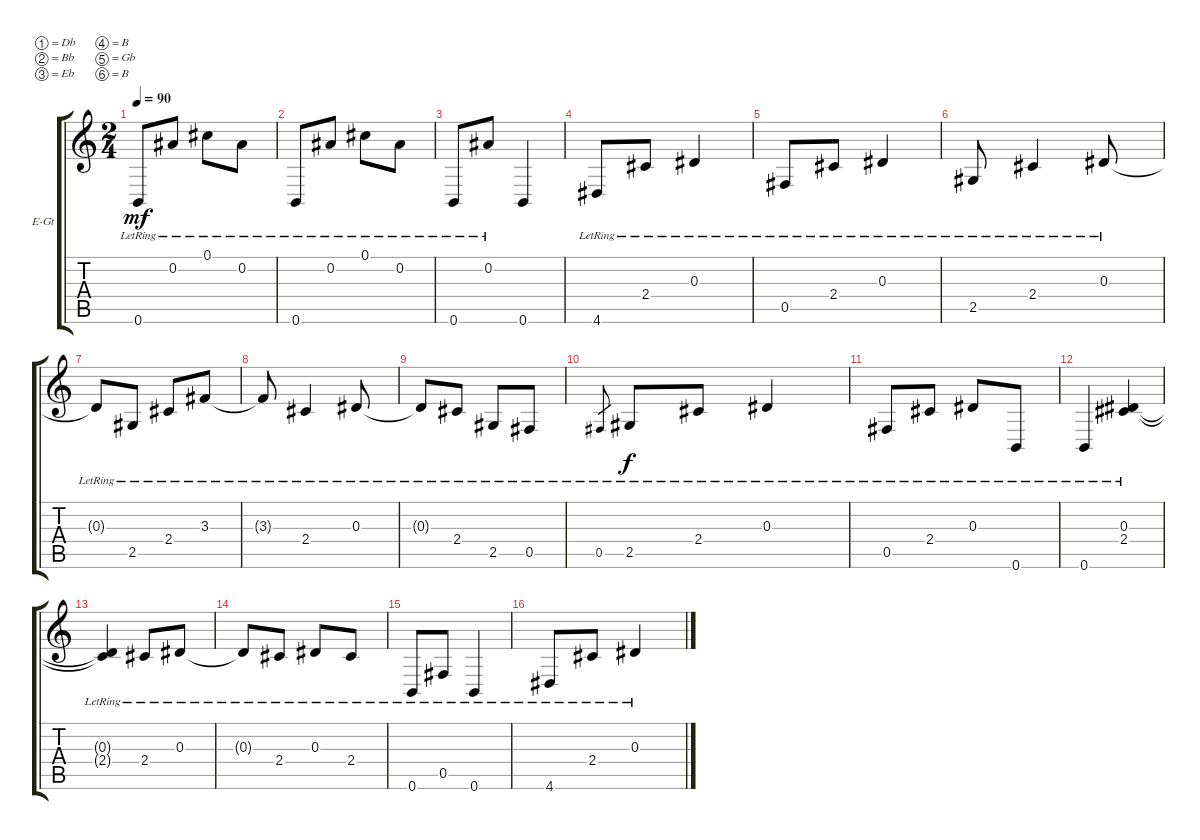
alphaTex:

\bracketExtendMode groupsimilarinstruments
\firstSystemTrackNameOrientation horizontal
\otherSystemsTrackNameOrientation horizontal
\track ("Track 1" "E-Gt") {instrument electricguitarclean}
\staff {score tabs}
\tuning (Db4 Bb3 Eb3 B2 Gb2 B1)
\ts (2 4)
\tempo 90
\clef g2
\ks c
0.6{lr}.8{dy mf} 0.2{lr}.8 0.1{lr}.8 0.2{lr}.8 |
0.6{lr}.8 0.2{lr}.8 0.1{lr}.8 0.2{lr}.8 |
0.6{lr}.8 0.2{lr}.8 0.6.4 |
4.6{lr}.8 2.4{lr}.8 0.3{lr}.4 |
0.5{lr}.8 2.4{lr}.8 0.3{lr}.4 |
2.5{lr}.8 2.4{lr}.4 0.3{lr}.8 |
0.3{lr t}.8 2.5{lr}.8 2.4{lr}.8 3.3{lr}.8 |
3.3{lr t}.8 2.4{lr}.4 0.3{lr}.8 |
0.3{lr t}.8 2.4{lr}.8 2.5{lr}.8 0.5{lr}.8 |
0.5{lr}.8{gr} 2.5{lr}.8{dy f} 2.4{lr}.8 0.3{lr}.4 |
0.5{lr}.8 2.4{lr}.8 0.3{lr}.8 0.6{lr}.8 |
0.6{lr}.4 (0.3{lr} 2.4{lr}).4 |
(0.3{lr t} 2.4{lr t}).4 2.4{lr}.8 0.3{lr}.8 |
0.3{lr t}.8 2.4{lr}.8 0.3{lr}.8 2.4{lr}.8 |
0.6{lr}.8 0.5{lr}.8 0.6{lr}.4 |
4.6{lr}.8 2.4{lr}.8 0.3{lr}.4
